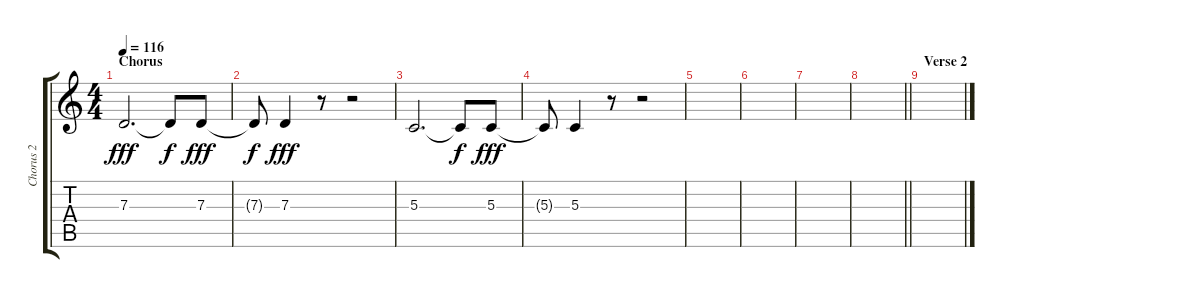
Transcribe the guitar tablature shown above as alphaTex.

\track ("Chorus 2" "Chorus 2") {instrument synthvoice}
\staff {score tabs}
\tuning (E4 B3 G3 D3 A2 E2) {hide}
\ts (4 4)
\section ("" "Chorus")
\tempo 116
\clef g2
\ks c
7.3.2{d dy fff} 7.3{t}.8{dy f} 7.3.8{dy fff} |
7.3{t}.8{dy f} 7.3.4{dy fff} r.8 r.2 |
5.3.2{d} 5.3{t}.8{dy f} 5.3.8{dy fff} |
5.3{t}.8 5.3.4 r.8 r.2 |
|
|
|
\barLineRight lightlight
|
\section ("" "Verse 2")
